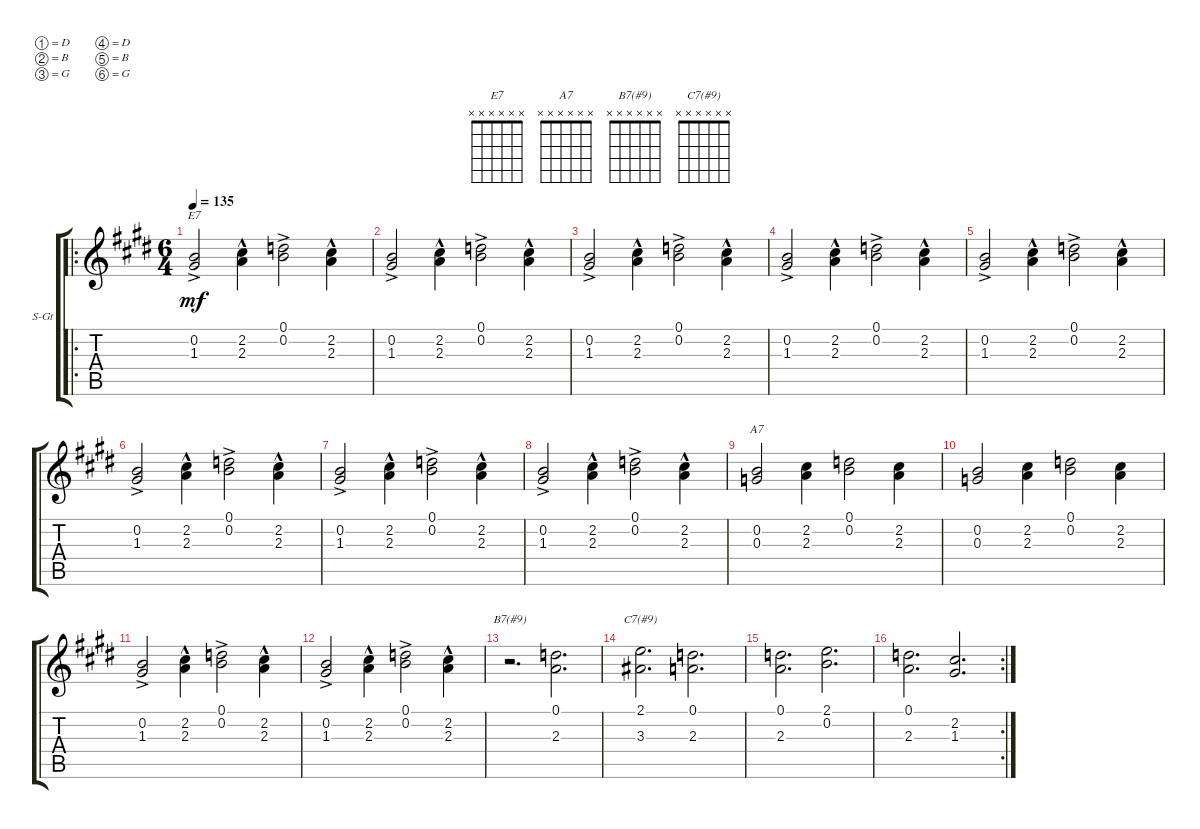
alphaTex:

\defaultSystemsLayout 4
\bracketExtendMode groupsimilarinstruments
\firstSystemTrackNameOrientation horizontal
\otherSystemsTrackNameOrientation horizontal
\track ("Piano" "S-Gt") {instrument acousticguitarsteel}
\staff {score tabs}
\tuning (D4 B3 G3 D3 B2 G2)
\chord ("E7" x x x x x x)
\chord ("A7" x x x x x x)
\chord ("B7(#9)" x x x x x x)
\chord ("C7(#9)" x x x x x x)
\ro
\ts (6 4)
\tempo 135
\clef g2
\ks e
(1.3{ac} 0.2{ac}).2{ch "E7" dy mf instrument acousticguitarsteel} (2.2{hac} 2.3{hac}).4 (0.1{ac} 0.2{ac}).2 (2.2{hac} 2.3{hac}).4 |
(1.3{ac} 0.2{ac}).2 (2.2{hac} 2.3{hac}).4 (0.1{ac} 0.2{ac}).2 (2.2{hac} 2.3{hac}).4 |
(1.3{ac} 0.2{ac}).2 (2.2{hac} 2.3{hac}).4 (0.1{ac} 0.2{ac}).2 (2.2{hac} 2.3{hac}).4 |
(1.3{ac} 0.2{ac}).2 (2.2{hac} 2.3{hac}).4 (0.1{ac} 0.2{ac}).2 (2.2{hac} 2.3{hac}).4 |
(1.3{ac} 0.2{ac}).2 (2.2{hac} 2.3{hac}).4 (0.1{ac} 0.2{ac}).2 (2.2{hac} 2.3{hac}).4 |
(1.3{ac} 0.2{ac}).2 (2.2{hac} 2.3{hac}).4 (0.1{ac} 0.2{ac}).2 (2.2{hac} 2.3{hac}).4 |
(1.3{ac} 0.2{ac}).2 (2.2{hac} 2.3{hac}).4 (0.1{ac} 0.2{ac}).2 (2.2{hac} 2.3{hac}).4 |
(1.3{ac} 0.2{ac}).2 (2.2{hac} 2.3{hac}).4 (0.1{ac} 0.2{ac}).2 (2.2{hac} 2.3{hac}).4 |
(0.3 0.2).2{ch "A7"} (2.3 2.2).4 (0.1 0.2).2 (2.2 2.3).4 |
(0.3 0.2).2 (2.3 2.2).4 (0.1 0.2).2 (2.2 2.3).4 |
(1.3{ac} 0.2{ac}).2 (2.2{hac} 2.3{hac}).4 (0.1{ac} 0.2{ac}).2 (2.2{hac} 2.3{hac}).4 |
(1.3{ac} 0.2{ac}).2 (2.2{hac} 2.3{hac}).4 (0.1{ac} 0.2{ac}).2 (2.2{hac} 2.3{hac}).4 |
r.2{d ch "B7(#9)"} (0.1 2.3).2{d} |
(3.3 2.1).2{d ch "C7(#9)"} (2.3 0.1).2{d} |
(2.3 0.1).2{d} (2.1 0.2).2{d} |
\rc 2
(2.3 0.1).2{d} (1.3 2.2).2{d}
